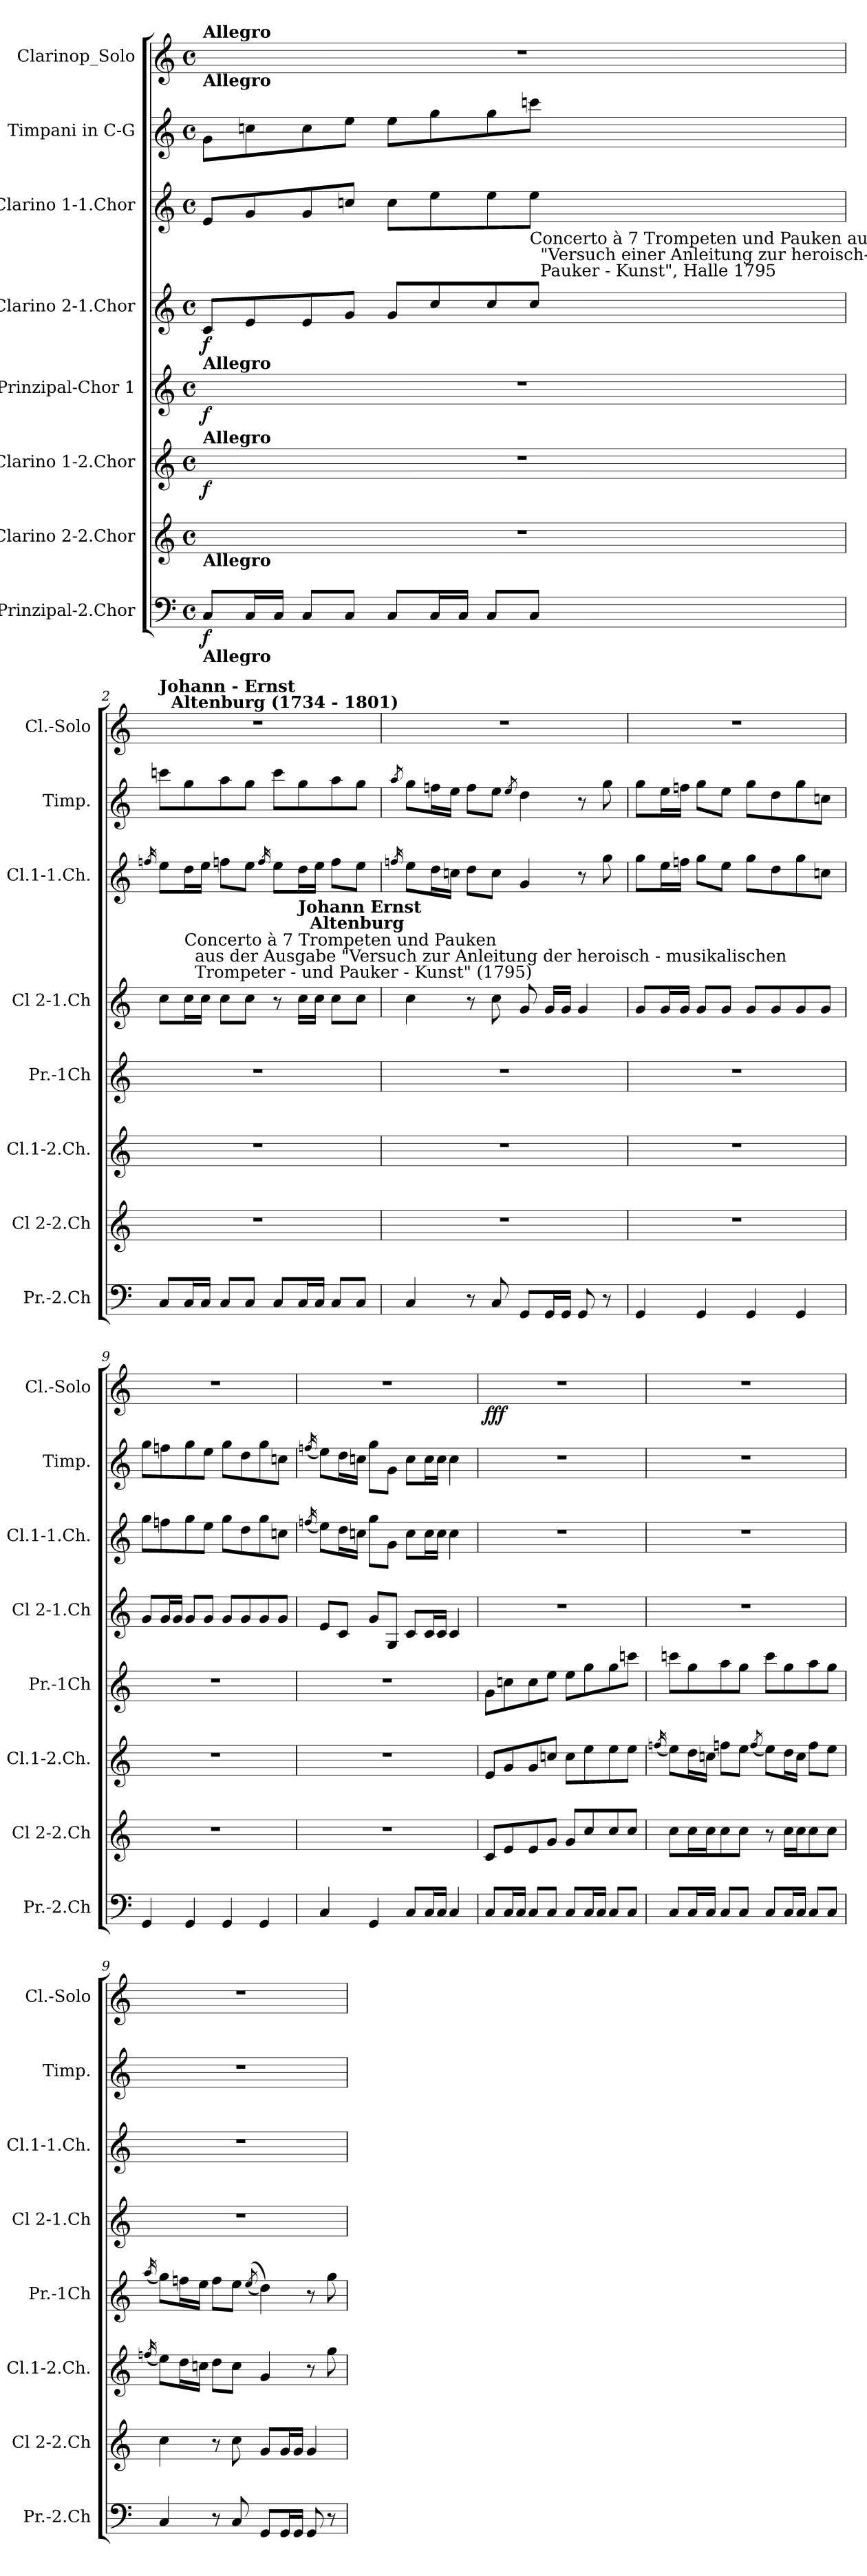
**kern	**dynam	**kern	**kern	**dynam	**kern	**dynam	**kern	**dynam	**kern	**kern	**kern	**dynam
*part8	*part8	*part7	*part6	*part6	*part5	*part5	*part4	*part4	*part3	*part2	*part1	*part1
*staff8	*staff8	*staff7	*staff6	*staff6	*staff5	*staff5	*staff4	*staff4	*staff3	*staff2	*staff1	*staff1
*I"Prinzipal-2.Chor	*	*I"Clarino 2-2.Chor	*I"Clarino 1-2.Chor	*	*I"Prinzipal-Chor 1	*	*I"Clarino 2-1.Chor	*	*I"Clarino 1-1.Chor	*I"Timpani in C-G	*I"Clarinop_Solo	*
*I'Pr.-2.Ch	*	*I'Cl 2-2.Ch	*I'Cl.1-2.Ch.	*	*I'Pr.-1Ch	*	*I'Cl 2-1.Ch	*	*I'Cl.1-1.Ch.	*I'Timp.	*I'Cl.-Solo	*
*clefF4	*	*clefG2	*clefG2	*	*clefG2	*	*clefG2	*	*clefG2	*clefG2	*clefG2	*
*	*	*	*ITrd1c2	*	*ITrd1c2	*	*	*	*ITrd1c2	*ITrd1c2	*	*
*M4/4	*	*M4/4	*M4/4	*	*M4/4	*	*M4/4	*	*M4/4	*M4/4	*M4/4	*
*met(c)	*	*met(c)	*met(c)	*	*met(c)	*	*met(c)	*	*met(c)	*met(c)	*met(c)	*
=1	=1	=1	=1	=1	=1	=1	=1	=1	=1	=1	=1	=1
!	!	!	!	!	!	!	!	!	!	!	!LO:TX:b:B:t=Allegro	!
!	!	!	!	!	!	!	!	!	!	!	!LO:TX:a:B:t=Allegro	!
!	!	!	!	!	!	!	!LO:TX:b:B:t=Allegro	!	!	!	!	!
!	!	!	!LO:TX:a:B:t=Allegro	!	!	!	!	!	!	!	!	!
!	!	!LO:TX:b:B:t=Allegro	!	!	!	!	!	!	!	!	!	!
!LO:TX:b:B:t=Allegro	!	!	!	!	!	!	!	!	!	!	!	!
!	!LO:DY:b	!	!	!LO:DY:b	!	!LO:DY:b	!	!LO:DY:b	!	!	!	!
8CL	f	1r	1r	f	1r	f	8cL	f	8dL	8fL	1r	.
16CL	.	.	.	.	.	.	8e	.	8f	8b-	.	.
16CJJ	.	.	.	.	.	.	.	.	.	.	.	.
8CL	.	.	.	.	.	.	8e	.	8f	8b-	.	.
8CJ	.	.	.	.	.	.	8gJ	.	8b-J	8ddJ	.	.
8CL	.	.	.	.	.	.	8gL	.	8b-L	8ddL	.	.
16CL	.	.	.	.	.	.	8cc	.	8dd	8ff	.	.
16CJJ	.	.	.	.	.	.	.	.	.	.	.	.
8CL	.	.	.	.	.	.	8cc	.	8dd	8ff	.	.
!	!	!	!	!	!	!	!LO:TX:a:t=Concerto à 7 Trompeten und Pauken aus\n                           "Versuch einer Anleitung zur heroisch-musikalischen Trompeter - und\n                           Pauker - Kunst", Halle 1795	!	!	!	!	!
8CJ	.	.	.	.	.	.	8ccJ	.	8ddJ	8bb-J	.	.
=2	=2	=2	=2	=2	=2	=2	=2	=2	=2	=2	=2	=2
.	.	.	.	.	.	.	.	.	16qee-	.	.	.
!	!	!	!	!	!	!	!	!	!	!	!LO:TX:a:B:t=Johann - Ernst\n                           Altenburg (1734 - 1801)	!
8CL	.	1r	1r	.	1r	.	8ccL	.	8ddL	8bb-L	1r	.
!	!	!	!	!	!	!	!LO:TX:a:t=Concerto à 7 Trompeten und Pauken\n                           aus der Ausgabe "Versuch zur Anleitung der heroisch - musikalischen\n                           Trompeter - und Pauker - Kunst" (1795)	!	!	!	!	!
16CL	.	.	.	.	.	.	16ccL	.	16ccL	8ff	.	.
16CJJ	.	.	.	.	.	.	16ccJJ	.	16ddJJ	.	.	.
8CL	.	.	.	.	.	.	8ccL	.	8ee-L	8gg	.	.
8CJ	.	.	.	.	.	.	8ccJ	.	8ddJ	8ffJ	.	.
.	.	.	.	.	.	.	.	.	16qee-	.	.	.
8CL	.	.	.	.	.	.	8r	.	8ddL	8bb-L	.	.
!	!	!	!	!	!	!	!LO:TX:a:B:t=Johann Ernst\n                           Altenburg	!	!	!	!	!
16CL	.	.	.	.	.	.	16ccLL	.	16ccL	8ff	.	.
16CJJ	.	.	.	.	.	.	16ccJJ	.	16ddJJ	.	.	.
8CL	.	.	.	.	.	.	8ccL	.	8ee-L	8gg	.	.
8CJ	.	.	.	.	.	.	8ccJ	.	8ddJ	8ffJ	.	.
=3	=3	=3	=3	=3	=3	=3	=3	=3	=3	=3	=3	=3
.	.	.	.	.	.	.	.	.	16qee-	8qgg	.	.
4C	.	1r	1r	.	1r	.	4cc	.	8ddL	8ffL	1r	.
.	.	.	.	.	.	.	.	.	16ccL	16ee-L	.	.
.	.	.	.	.	.	.	.	.	16b-JJ	16ddJJ	.	.
8r	.	.	.	.	.	.	8r	.	8ccL	8ee-L	.	.
8C	.	.	.	.	.	.	8cc	.	8b-J	8ddJ	.	.
.	.	.	.	.	.	.	.	.	.	8qdd	.	.
8GGL	.	.	.	.	.	.	8g	.	4f	4cc	.	.
16GGL	.	.	.	.	.	.	16gLL	.	.	.	.	.
16GGJJ	.	.	.	.	.	.	16gJJ	.	.	.	.	.
8GG	.	.	.	.	.	.	4g	.	8r	8r	.	.
8r	.	.	.	.	.	.	.	.	8ff	8ff	.	.
!!LO:LB:g=z
=4	=4	=4	=4	=4	=4	=4	=4	=4	=4	=4	=4	=4
4GG	.	1r	1r	.	1r	.	8gL	.	8ffL	8ffL	1r	.
.	.	.	.	.	.	.	16gL	.	16ddL	16ddL	.	.
.	.	.	.	.	.	.	16gJJ	.	16ee-JJ	16ee-JJ	.	.
4GG	.	.	.	.	.	.	8gL	.	8ffL	8ffL	.	.
.	.	.	.	.	.	.	8gJ	.	8ddJ	8ddJ	.	.
4GG	.	.	.	.	.	.	8gL	.	8ffL	8ffL	.	.
.	.	.	.	.	.	.	8g	.	8cc	8cc	.	.
4GG	.	.	.	.	.	.	8g	.	8ff	8ff	.	.
.	.	.	.	.	.	.	8gJ	.	8b-J	8b-J	.	.
=9	=9	=9	=9	=9	=9	=9	=9	=9	=9	=9	=9	=9
4GG	.	1r	1r	.	1r	.	8gL	.	8ffL	8ffL	1r	.
.	.	.	.	.	.	.	16gL	.	8ee-	8ee-	.	.
.	.	.	.	.	.	.	16gJJ	.	.	.	.	.
4GG	.	.	.	.	.	.	8gL	.	8ff	8ff	.	.
.	.	.	.	.	.	.	8gJ	.	8ddJ	8ddJ	.	.
4GG	.	.	.	.	.	.	8gL	.	8ffL	8ffL	.	.
.	.	.	.	.	.	.	8g	.	8cc	8cc	.	.
4GG	.	.	.	.	.	.	8g	.	8ff	8ff	.	.
.	.	.	.	.	.	.	8gJ	.	8b-J	8b-J	.	.
=6	=6	=6	=6	=6	=6	=6	=6	=6	=6	=6	=6	=6
.	.	.	.	.	.	.	.	.	(>16qee-	(>16qee-	.	.
4C	.	1r	1r	.	1r	.	8eL	.	8ddL)	8ddL)	1r	.
.	.	.	.	.	.	.	8cJ	.	16ccL	16ccL	.	.
.	.	.	.	.	.	.	.	.	16b-JJ	16b-JJ	.	.
4GG	.	.	.	.	.	.	8gL	.	8ffL	8ffL	.	.
.	.	.	.	.	.	.	8GJ	.	8fJ	8fJ	.	.
8CL	.	.	.	.	.	.	8cL	.	8b-L	8b-L	.	.
16CL	.	.	.	.	.	.	16cL	.	16b-L	16b-L	.	.
16CJJ	.	.	.	.	.	.	16cJJ	.	16b-JJ	16b-JJ	.	.
4C	.	.	.	.	.	.	4c	.	4b-	4b-	.	.
!!LO:LB:g=z
=7	=7	=7	=7	=7	=7	=7	=7	=7	=7	=7	=7	=7
!	!	!	!	!	!	!	!	!	!	!	!	!LO:DY:b
!	!	!	!	!	!	!	!	!	!	!	!	!LO:DY:n=1:b
!	!	!	!	!	!	!	!	!	!	!	!	!LO:DY:n=2:b
8CL	.	8cL	8dL	.	8fL	.	1r	.	1r	1r	1r	f f f
16CL	.	8e	8f	.	8b-	.	.	.	.	.	.	.
16CJJ	.	.	.	.	.	.	.	.	.	.	.	.
8CL	.	8e	8f	.	8b-	.	.	.	.	.	.	.
8CJ	.	8gJ	8b-J	.	8ddJ	.	.	.	.	.	.	.
8CL	.	8gL	8b-L	.	8ddL	.	.	.	.	.	.	.
16CL	.	8cc	8dd	.	8ff	.	.	.	.	.	.	.
16CJJ	.	.	.	.	.	.	.	.	.	.	.	.
8CL	.	8cc	8dd	.	8ff	.	.	.	.	.	.	.
8CJ	.	8ccJ	8ddJ	.	8bb-J	.	.	.	.	.	.	.
=8	=8	=8	=8	=8	=8	=8	=8	=8	=8	=8	=8	=8
.	.	.	(>16qee-	.	.	.	.	.	.	.	.	.
8CL	.	8ccL	8ddL)	.	8bb-L	.	1r	.	1r	1r	1r	.
16CL	.	16ccL	16ccL	.	8ff	.	.	.	.	.	.	.
16CJJ	.	16ccJ	16b-JJ	.	.	.	.	.	.	.	.	.
8CL	.	8cc	8ee-L	.	8gg	.	.	.	.	.	.	.
8CJ	.	8ccJ	8ddJ	.	8ffJ	.	.	.	.	.	.	.
.	.	.	(>8qee-	.	.	.	.	.	.	.	.	.
8CL	.	8r	8ddL)	.	8bb-L	.	.	.	.	.	.	.
16CL	.	16ccLL	16ccL	.	8ff	.	.	.	.	.	.	.
16CJJ	.	16ccJ	16b-JJ	.	.	.	.	.	.	.	.	.
8CL	.	8cc	8ee-L	.	8gg	.	.	.	.	.	.	.
8CJ	.	8ccJ	8ddJ	.	8ffJ	.	.	.	.	.	.	.
=9	=9	=9	=9	=9	=9	=9	=9	=9	=9	=9	=9	=9
.	.	.	(>16qee-	.	(>16qgg	.	.	.	.	.	.	.
4C	.	4cc	8ddL)	.	8ffL)	.	1r	.	1r	1r	1r	.
.	.	.	16ccL	.	16ee-L	.	.	.	.	.	.	.
.	.	.	16b-JJ	.	16ddJJ	.	.	.	.	.	.	.
8r	.	8r	8ccL	.	8ee-L	.	.	.	.	.	.	.
8C	.	8cc	8b-J	.	8ddJ	.	.	.	.	.	.	.
.	.	.	.	.	(>(>8qdd	.	.	.	.	.	.	.
8GGL	.	8gL	4f	.	4cc))	.	.	.	.	.	.	.
16GGL	.	16gL	.	.	.	.	.	.	.	.	.	.
16GGJJ	.	16gJJ	.	.	.	.	.	.	.	.	.	.
8GG	.	4g	8r	.	8r	.	.	.	.	.	.	.
8r	.	.	8ff	.	8ff	.	.	.	.	.	.	.
=	=	=	=	=	=	=	=	=	=	=	=	=
*-	*-	*-	*-	*-	*-	*-	*-	*-	*-	*-	*-	*-
